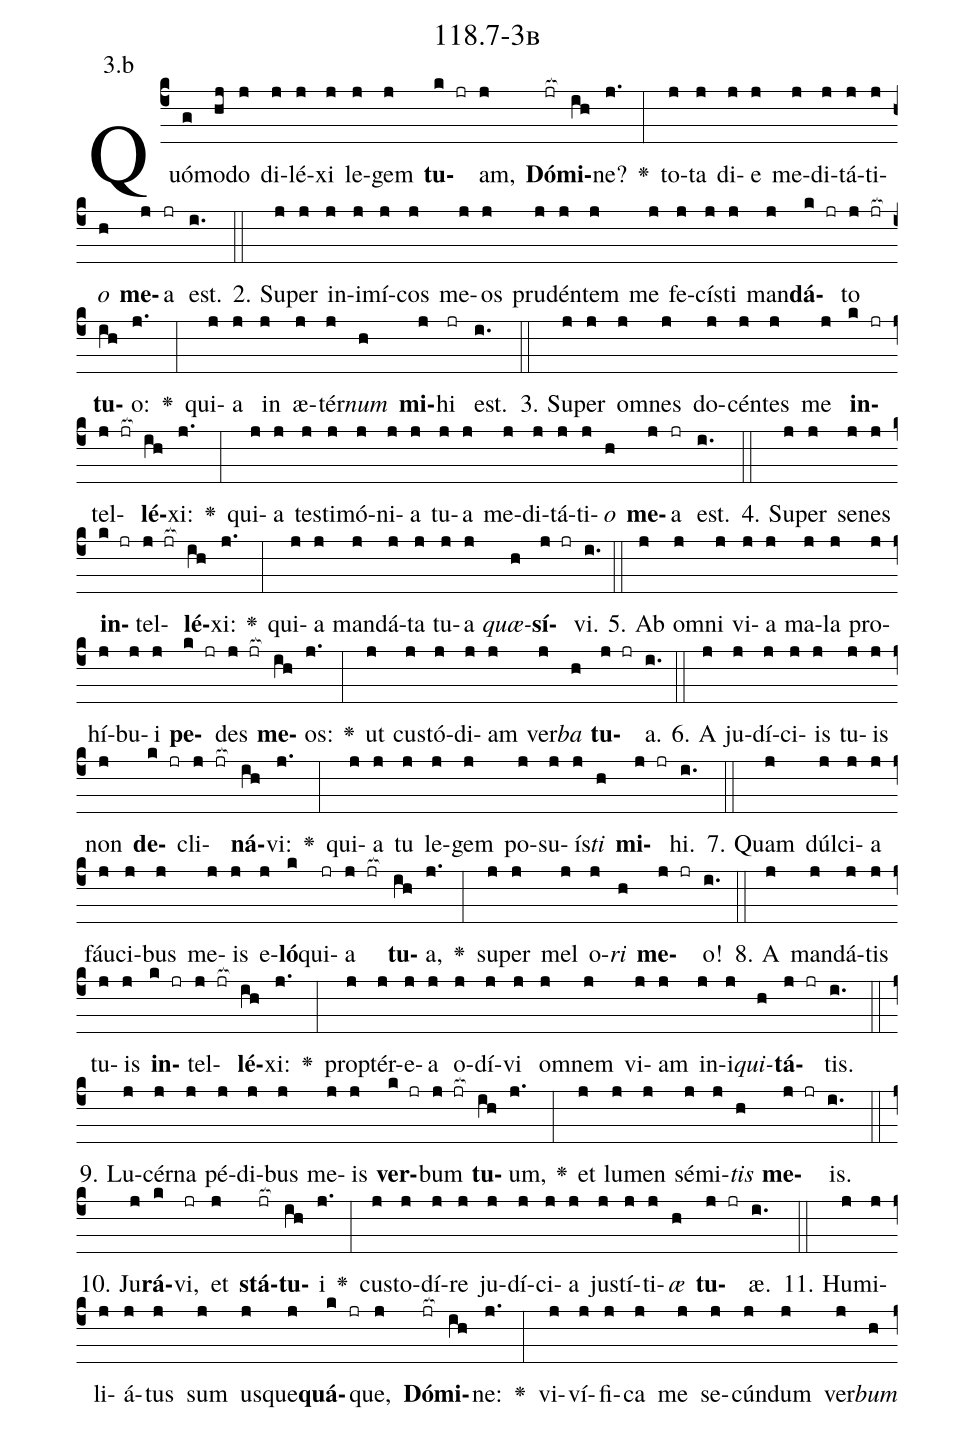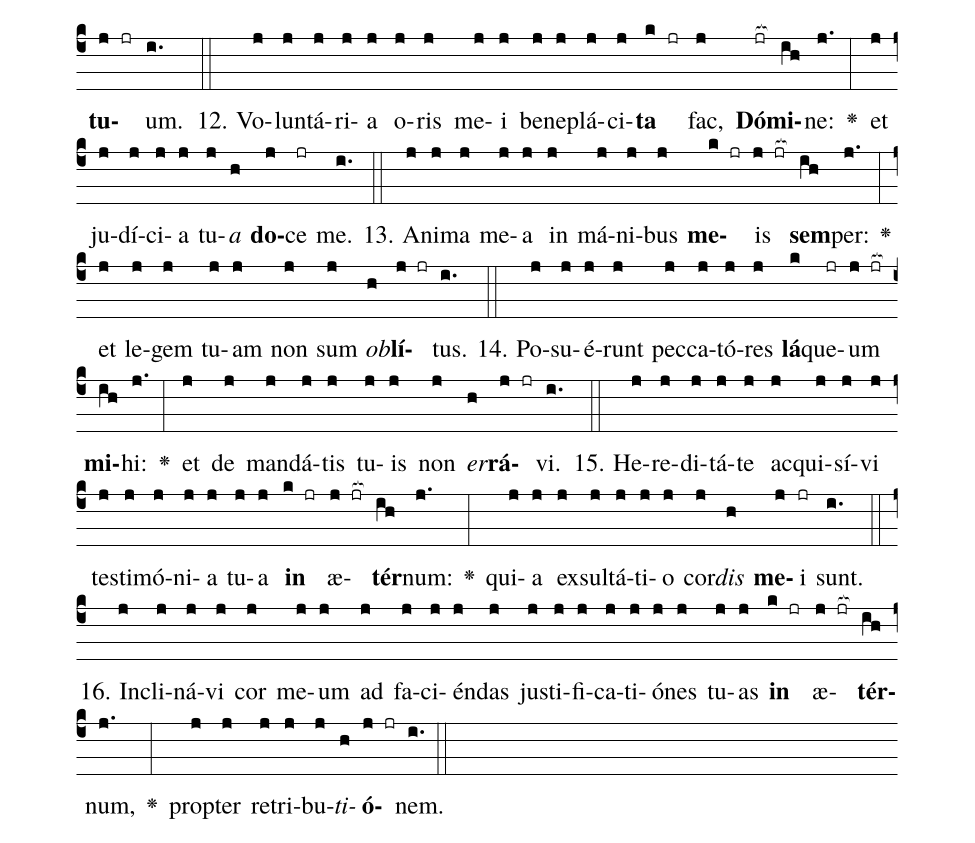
name: 118.7-3b;
annotation: 3.b;
%%
(c4)Quó(g)mo(hj)do(j) di(j)lé(j)xi(j) le(j)gem(j) <b>tu</b>(k jr)am,(j) <b>Dó</b>(jr[ocb:1{])<b>mi</b>(ih[ocb:0}])ne?(j.) <v>\greheightstar</v>(:) to(j)ta(j) di(j)e(j) me(j)di(j)tá(j)ti(j)<i>o</i>(h) <b>me</b>(j)a(jr) est.(i.) (::)
2. Su(j)per(j) in(j)i(j)mí(j)cos(j) me(j)os(j) pru(j)dén(j)tem(j) me(j) fe(j)cís(j)ti(j) man(j)<b>dá</b>(k jr)to(j jr[ocb:1{]) <b>tu</b>(ih[ocb:0}])o:(j.) <v>\greheightstar</v>(:) qui(j)a(j) in(j) æ(j)tér(j)<i>num</i>(h) <b>mi</b>(j)hi(jr) est.(i.) (::)
3. Su(j)per(j) om(j)nes(j) do(j)cén(j)tes(j) me(j) <b>in</b>(k jr)tel(j jr[ocb:1{])<b>lé</b>(ih[ocb:0}])xi:(j.) <v>\greheightstar</v>(:) qui(j)a(j) tes(j)ti(j)mó(j)ni(j)a(j) tu(j)a(j) me(j)di(j)tá(j)ti(j)<i>o</i>(h) <b>me</b>(j)a(jr) est.(i.) (::)
4. Su(j)per(j) se(j)nes(j) <b>in</b>(k jr)tel(j jr[ocb:1{])<b>lé</b>(ih[ocb:0}])xi:(j.) <v>\greheightstar</v>(:) qui(j)a(j) man(j)dá(j)ta(j) tu(j)a(j) <i>quæ</i>(h)<b>sí</b>(j jr)vi.(i.) (::)
5. Ab(j) om(j)ni(j) vi(j)a(j) ma(j)la(j) pro(j)hí(j)bu(j)i(j) <b>pe</b>(k jr)des(j jr[ocb:1{]) <b>me</b>(ih[ocb:0}])os:(j.) <v>\greheightstar</v>(:) ut(j) cus(j)tó(j)di(j)am(j) ver(j)<i>ba</i>(h) <b>tu</b>(j jr)a.(i.) (::)
6. A(j) ju(j)dí(j)ci(j)is(j) tu(j)is(j) non(j) <b>de</b>(k jr)cli(j jr[ocb:1{])<b>ná</b>(ih[ocb:0}])vi:(j.) <v>\greheightstar</v>(:) qui(j)a(j) tu(j) le(j)gem(j) po(j)su(j)ís(j)<i>ti</i>(h) <b>mi</b>(j jr)hi.(i.) (::)
7. Quam(j) dúl(j)ci(j)a(j) fáu(j)ci(j)bus(j) me(j)is(j) e(j)<b>ló</b>(k)qui(jr)a(j jr[ocb:1{]) <b>tu</b>(ih[ocb:0}])a,(j.) <v>\greheightstar</v>(:) su(j)per(j) mel(j) o(j)<i>ri</i>(h) <b>me</b>(j jr)o!(i.) (::)
8. A(j) man(j)dá(j)tis(j) tu(j)is(j) <b>in</b>(k jr)tel(j jr[ocb:1{])<b>lé</b>(ih[ocb:0}])xi:(j.) <v>\greheightstar</v>(:) prop(j)tér(j)e(j)a(j) o(j)dí(j)vi(j) om(j)nem(j) vi(j)am(j) in(j)i(j)<i>qui</i>(h)<b>tá</b>(j jr)tis.(i.) (::)
9. Lu(j)cér(j)na(j) pé(j)di(j)bus(j) me(j)is(j) <b>ver</b>(k jr)bum(j jr[ocb:1{]) <b>tu</b>(ih[ocb:0}])um,(j.) <v>\greheightstar</v>(:) et(j) lu(j)men(j) sé(j)mi(j)<i>tis</i>(h) <b>me</b>(j jr)is.(i.) (::)
10. Ju(j)<b>rá</b>(k)vi,(jr) et(j) <b>stá</b>(jr[ocb:1{])<b>tu</b>(ih[ocb:0}])i(j.) <v>\greheightstar</v>(:) cus(j)to(j)dí(j)re(j) ju(j)dí(j)ci(j)a(j) jus(j)tí(j)ti(j)<i>æ</i>(h) <b>tu</b>(j jr)æ.(i.) (::)
11. Hu(j)mi(j)li(j)á(j)tus(j) sum(j) us(j)que(j)<b>quá</b>(k jr)que,(j) <b>Dó</b>(jr[ocb:1{])<b>mi</b>(ih[ocb:0}])ne:(j.) <v>\greheightstar</v>(:) vi(j)ví(j)fi(j)ca(j) me(j) se(j)cún(j)dum(j) ver(j)<i>bum</i>(h) <b>tu</b>(j jr)um.(i.) (::)
12. Vo(j)lun(j)tá(j)ri(j)a(j) o(j)ris(j) me(j)i(j) be(j)ne(j)plá(j)ci(j)<b>ta</b>(k jr) fac,(j) <b>Dó</b>(jr[ocb:1{])<b>mi</b>(ih[ocb:0}])ne:(j.) <v>\greheightstar</v>(:) et(j) ju(j)dí(j)ci(j)a(j) tu(j)<i>a</i>(h) <b>do</b>(j)ce(jr) me.(i.) (::)
13. A(j)ni(j)ma(j) me(j)a(j) in(j) má(j)ni(j)bus(j) <b>me</b>(k jr)is(j jr[ocb:1{]) <b>sem</b>(ih[ocb:0}])per:(j.) <v>\greheightstar</v>(:) et(j) le(j)gem(j) tu(j)am(j) non(j) sum(j) <i>ob</i>(h)<b>lí</b>(j jr)tus.(i.) (::)
14. Po(j)su(j)é(j)runt(j) pec(j)ca(j)tó(j)res(j) <b>lá</b>(k)que(jr)um(j jr[ocb:1{]) <b>mi</b>(ih[ocb:0}])hi:(j.) <v>\greheightstar</v>(:) et(j) de(j) man(j)dá(j)tis(j) tu(j)is(j) non(j) <i>er</i>(h)<b>rá</b>(j jr)vi.(i.) (::)
15. He(j)re(j)di(j)tá(j)te(j) ac(j)qui(j)sí(j)vi(j) tes(j)ti(j)mó(j)ni(j)a(j) tu(j)a(j) <b>in</b>(k jr) æ(j jr[ocb:1{])<b>tér</b>(ih[ocb:0}])num:(j.) <v>\greheightstar</v>(:) qui(j)a(j) ex(j)sul(j)tá(j)ti(j)o(j) cor(j)<i>dis</i>(h) <b>me</b>(j)i(jr) sunt.(i.) (::)
16. In(j)cli(j)ná(j)vi(j) cor(j) me(j)um(j) ad(j) fa(j)ci(j)én(j)das(j) jus(j)ti(j)fi(j)ca(j)ti(j)ó(j)nes(j) tu(j)as(j) <b>in</b>(k jr) æ(j jr[ocb:1{])<b>tér</b>(ih[ocb:0}])num,(j.) <v>\greheightstar</v>(:) prop(j)ter(j) re(j)tri(j)bu(j)<i>ti</i>(h)<b>ó</b>(j jr)nem.(i.) (::)
